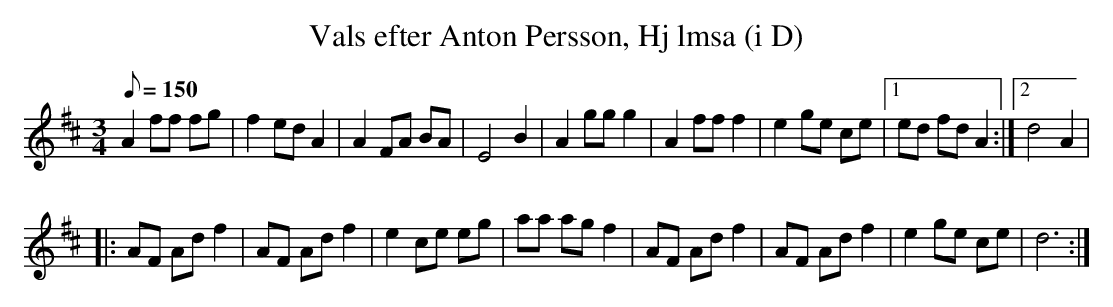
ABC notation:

X:1
T:Vals efter Anton Persson, Hj lmsa (i D)
M:3/4
L:1/8
Q:150
K:D
O:Blekinge
A2 ff fg | f2 ed A2 | A2 FA BA | E4 B2 | A2 gg g2 | A2 ff f2 | e2 ge ce |1 ed fd A2 :|2 d4 A2 |
|: AF Ad f2 | AF Ad f2 | e2 ce eg | aa ag f2 | AF Ad f2 | AF Ad f2 | e2ge ce | d6 :|
